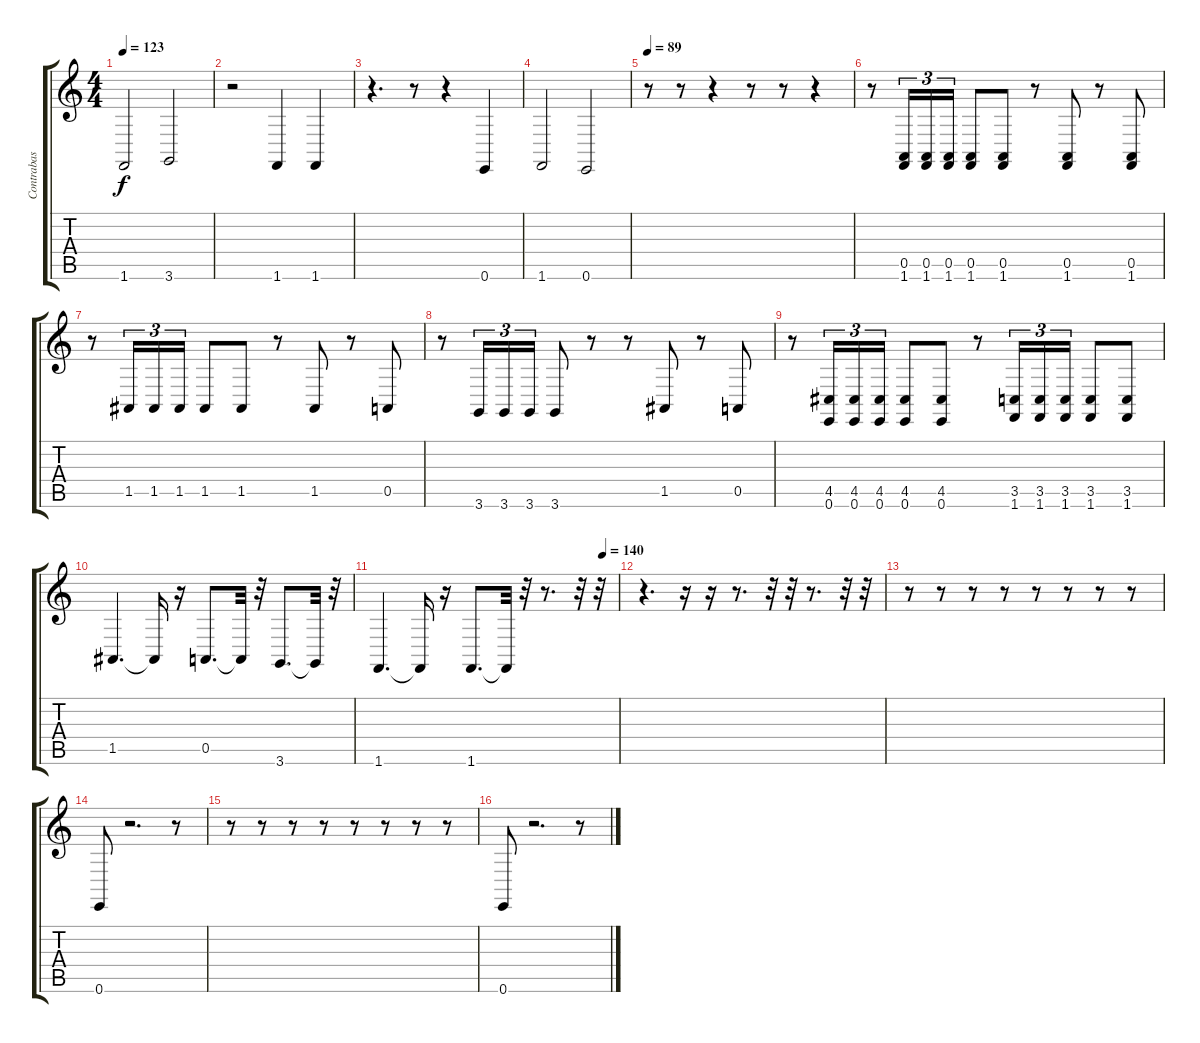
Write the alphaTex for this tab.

\track ("Contrabas" "Contrabas") {instrument pizzicatostrings}
\staff {score tabs}
\tuning (E4 B3 G3 D3 A2 E2) {hide}
\ts (4 4)
\tempo 123
\clef g2
\ks c
1.6.2{dy f} 3.6.2 |
r.2 1.6.4 1.6.4 |
r.4{d} r.8 r.4 0.6.4 |
1.6.2 0.6.2 |
\tempo 89
r.8 r.8 r.4 r.8 r.8 r.4 |
r.8 (0.5 1.6).16{tu (3 2)} (0.5 1.6).16{tu (3 2)} (0.5 1.6).16{tu (3 2)} (0.5 1.6).8 (0.5 1.6).8 r.8 (0.5 1.6).8 r.8 (0.5 1.6).8 |
r.8 1.5.16{tu (3 2)} 1.5.16{tu (3 2)} 1.5.16{tu (3 2)} 1.5.8 1.5.8 r.8 1.5.8 r.8 0.5.8 |
r.8 3.6.16{tu (3 2)} 3.6.16{tu (3 2)} 3.6.16{tu (3 2)} 3.6.8 r.8 r.8 1.5.8 r.8 0.5.8 |
r.8 (4.5 0.6).16{tu (3 2)} (4.5 0.6).16{tu (3 2)} (4.5 0.6).16{tu (3 2)} (4.5 0.6).8 (4.5 0.6).8 r.8 (3.5 1.6).16{tu (3 2)} (3.5 1.6).16{tu (3 2)} (3.5 1.6).16{tu (3 2)} (3.5 1.6).8 (3.5 1.6).8 |
1.5.4{d} 1.5{t}.16 r.16 0.5.8{d} 0.5{t}.32 r.32 3.6.8{d} 3.6{t}.32 r.32 |
\tempo (140 0.9375)
1.6.4{d} 1.6{t}.16 r.16 1.6.8{d} 1.6{t}.32 r.32 r.8{d} r.32 r.32 |
r.4{d} r.16 r.16 r.8{d} r.32 r.32 r.8{d} r.32 r.32 |
r.8 r.8 r.8 r.8 r.8 r.8 r.8 r.8 |
0.6.8 r.2{d} r.8 |
r.8 r.8 r.8 r.8 r.8 r.8 r.8 r.8 |
0.6.8 r.2{d} r.8
